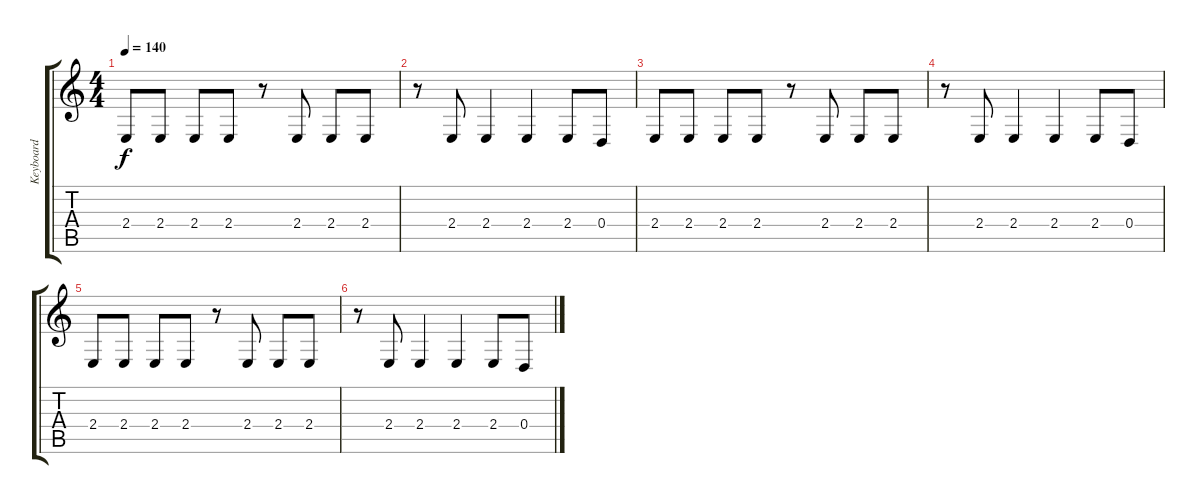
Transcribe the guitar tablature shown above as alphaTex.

\track ("Keyboard" "Keyboard") {instrument stringensemble1}
\staff {score tabs}
\tuning (E4 B3 G3 D3 A2 E2) {hide}
\ts (4 4)
\tempo 140
\clef g2
\ks c
2.4.8{dy f} 2.4.8 2.4.8 2.4.8 r.8 2.4.8 2.4.8 2.4.8 |
r.8 2.4.8 2.4.4 2.4.4 2.4.8 0.4.8 |
2.4.8 2.4.8 2.4.8 2.4.8 r.8 2.4.8 2.4.8 2.4.8 |
r.8 2.4.8 2.4.4 2.4.4 2.4.8 0.4.8 |
2.4.8 2.4.8 2.4.8 2.4.8 r.8 2.4.8 2.4.8 2.4.8 |
r.8 2.4.8 2.4.4 2.4.4 2.4.8 0.4.8
